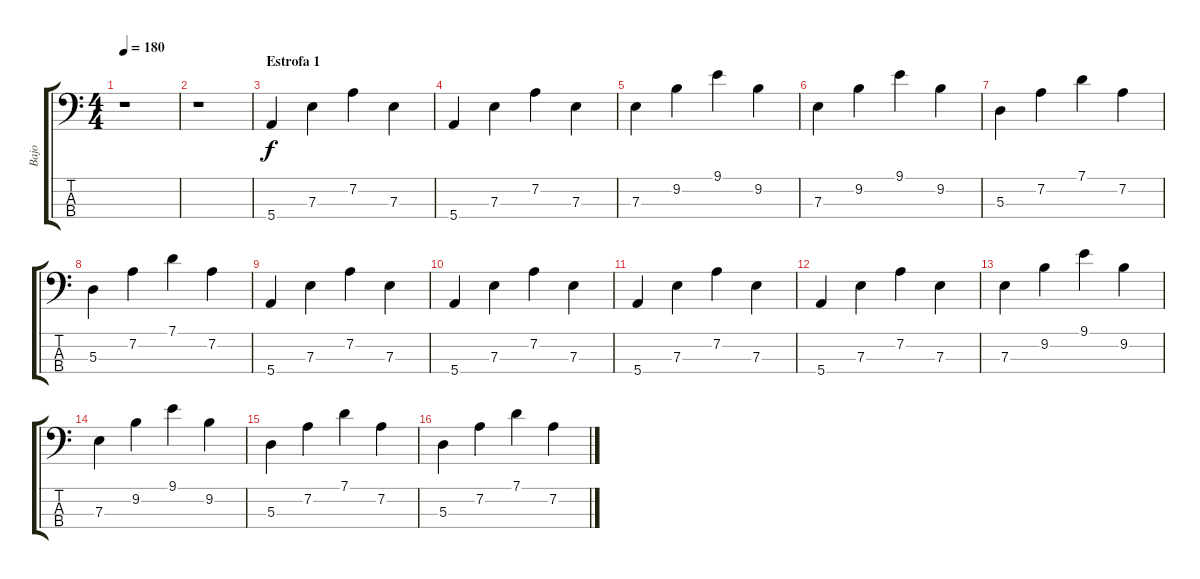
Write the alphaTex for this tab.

\track ("Bajo" "Bajo") {instrument electricbasspick}
\staff {score tabs}
\tuning (G2 D2 A1 E1) {hide}
\ts (4 4)
\tempo 180
\clef f4
\ks c
r.1{dy f instrument electricbasspick} |
r.1 |
\section ("" "Estrofa 1")
5.4.4 7.3.4 7.2.4 7.3.4 |
5.4.4 7.3.4 7.2.4 7.3.4 |
7.3.4 9.2.4 9.1.4 9.2.4 |
7.3.4 9.2.4 9.1.4 9.2.4 |
5.3.4 7.2.4 7.1.4 7.2.4 |
5.3.4 7.2.4 7.1.4 7.2.4 |
5.4.4 7.3.4 7.2.4 7.3.4 |
5.4.4 7.3.4 7.2.4 7.3.4 |
5.4.4 7.3.4 7.2.4 7.3.4 |
5.4.4 7.3.4 7.2.4 7.3.4 |
7.3.4 9.2.4 9.1.4 9.2.4 |
7.3.4 9.2.4 9.1.4 9.2.4 |
5.3.4 7.2.4 7.1.4 7.2.4 |
5.3.4 7.2.4 7.1.4 7.2.4
